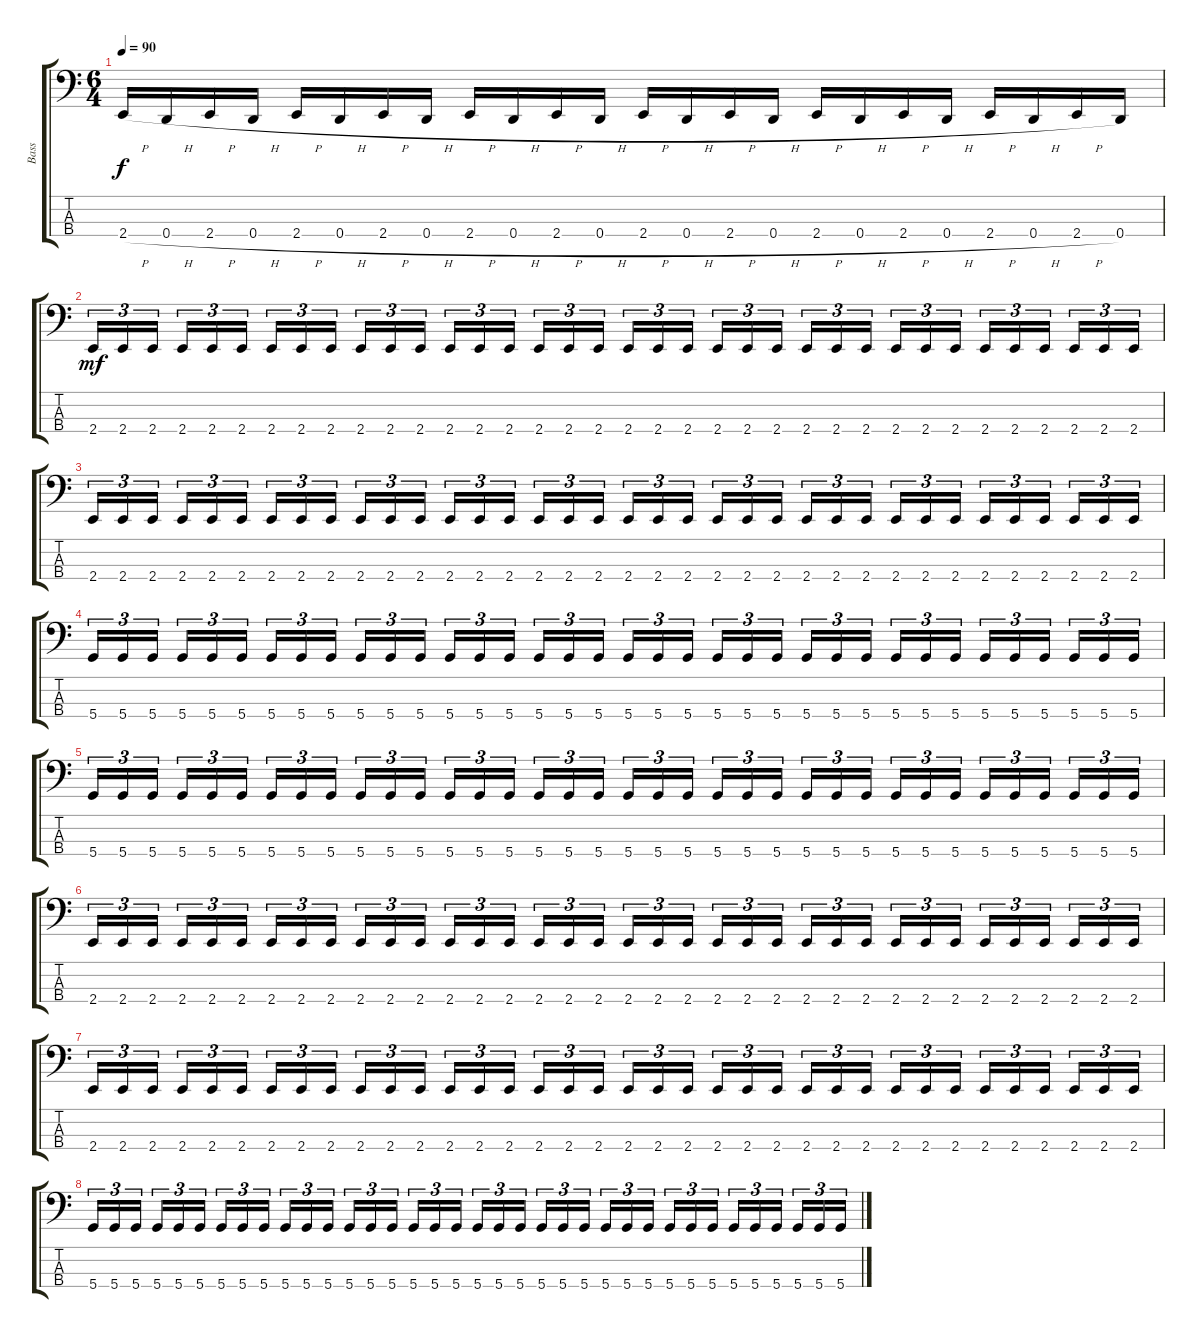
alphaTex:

\track ("Bass" "Bass") {instrument electricbasspick}
\staff {score tabs}
\tuning (G2 D2 A1 D1) {hide}
\ts (6 4)
\tempo 90
\clef f4
\ks c
2.4{h}.16{dy f} 0.4{h}.16 2.4{h}.16 0.4{h}.16 2.4{h}.16 0.4{h}.16 2.4{h}.16 0.4{h}.16 2.4{h}.16 0.4{h}.16 2.4{h}.16 0.4{h}.16 2.4{h}.16 0.4{h}.16 2.4{h}.16 0.4{h}.16 2.4{h}.16 0.4{h}.16 2.4{h}.16 0.4{h}.16 2.4{h}.16 0.4{h}.16 2.4{h}.16 0.4.16 |
2.4.16{tu (3 2) dy mf} 2.4.16{tu (3 2)} 2.4.16{tu (3 2) beam splitsecondary} 2.4.16{tu (3 2)} 2.4.16{tu (3 2)} 2.4.16{tu (3 2) beam splitsecondary} 2.4.16{tu (3 2)} 2.4.16{tu (3 2)} 2.4.16{tu (3 2) beam splitsecondary} 2.4.16{tu (3 2)} 2.4.16{tu (3 2)} 2.4.16{tu (3 2) beam splitsecondary} 2.4.16{tu (3 2)} 2.4.16{tu (3 2)} 2.4.16{tu (3 2) beam splitsecondary} 2.4.16{tu (3 2)} 2.4.16{tu (3 2)} 2.4.16{tu (3 2)} 2.4.16{tu (3 2)} 2.4.16{tu (3 2)} 2.4.16{tu (3 2) beam splitsecondary} 2.4.16{tu (3 2)} 2.4.16{tu (3 2)} 2.4.16{tu (3 2) beam splitsecondary} 2.4.16{tu (3 2)} 2.4.16{tu (3 2)} 2.4.16{tu (3 2) beam splitsecondary} 2.4.16{tu (3 2)} 2.4.16{tu (3 2)} 2.4.16{tu (3 2) beam splitsecondary} 2.4.16{tu (3 2)} 2.4.16{tu (3 2)} 2.4.16{tu (3 2) beam splitsecondary} 2.4.16{tu (3 2)} 2.4.16{tu (3 2)} 2.4.16{tu (3 2)} |
2.4.16{tu (3 2)} 2.4.16{tu (3 2)} 2.4.16{tu (3 2) beam splitsecondary} 2.4.16{tu (3 2)} 2.4.16{tu (3 2)} 2.4.16{tu (3 2) beam splitsecondary} 2.4.16{tu (3 2)} 2.4.16{tu (3 2)} 2.4.16{tu (3 2) beam splitsecondary} 2.4.16{tu (3 2)} 2.4.16{tu (3 2)} 2.4.16{tu (3 2) beam splitsecondary} 2.4.16{tu (3 2)} 2.4.16{tu (3 2)} 2.4.16{tu (3 2) beam splitsecondary} 2.4.16{tu (3 2)} 2.4.16{tu (3 2)} 2.4.16{tu (3 2)} 2.4.16{tu (3 2)} 2.4.16{tu (3 2)} 2.4.16{tu (3 2) beam splitsecondary} 2.4.16{tu (3 2)} 2.4.16{tu (3 2)} 2.4.16{tu (3 2) beam splitsecondary} 2.4.16{tu (3 2)} 2.4.16{tu (3 2)} 2.4.16{tu (3 2) beam splitsecondary} 2.4.16{tu (3 2)} 2.4.16{tu (3 2)} 2.4.16{tu (3 2) beam splitsecondary} 2.4.16{tu (3 2)} 2.4.16{tu (3 2)} 2.4.16{tu (3 2) beam splitsecondary} 2.4.16{tu (3 2)} 2.4.16{tu (3 2)} 2.4.16{tu (3 2)} |
5.4.16{tu (3 2)} 5.4.16{tu (3 2)} 5.4.16{tu (3 2) beam splitsecondary} 5.4.16{tu (3 2)} 5.4.16{tu (3 2)} 5.4.16{tu (3 2) beam splitsecondary} 5.4.16{tu (3 2)} 5.4.16{tu (3 2)} 5.4.16{tu (3 2) beam splitsecondary} 5.4.16{tu (3 2)} 5.4.16{tu (3 2)} 5.4.16{tu (3 2) beam splitsecondary} 5.4.16{tu (3 2)} 5.4.16{tu (3 2)} 5.4.16{tu (3 2) beam splitsecondary} 5.4.16{tu (3 2)} 5.4.16{tu (3 2)} 5.4.16{tu (3 2)} 5.4.16{tu (3 2)} 5.4.16{tu (3 2)} 5.4.16{tu (3 2) beam splitsecondary} 5.4.16{tu (3 2)} 5.4.16{tu (3 2)} 5.4.16{tu (3 2) beam splitsecondary} 5.4.16{tu (3 2)} 5.4.16{tu (3 2)} 5.4.16{tu (3 2) beam splitsecondary} 5.4.16{tu (3 2)} 5.4.16{tu (3 2)} 5.4.16{tu (3 2) beam splitsecondary} 5.4.16{tu (3 2)} 5.4.16{tu (3 2)} 5.4.16{tu (3 2) beam splitsecondary} 5.4.16{tu (3 2)} 5.4.16{tu (3 2)} 5.4.16{tu (3 2)} |
5.4.16{tu (3 2)} 5.4.16{tu (3 2)} 5.4.16{tu (3 2) beam splitsecondary} 5.4.16{tu (3 2)} 5.4.16{tu (3 2)} 5.4.16{tu (3 2) beam splitsecondary} 5.4.16{tu (3 2)} 5.4.16{tu (3 2)} 5.4.16{tu (3 2) beam splitsecondary} 5.4.16{tu (3 2)} 5.4.16{tu (3 2)} 5.4.16{tu (3 2) beam splitsecondary} 5.4.16{tu (3 2)} 5.4.16{tu (3 2)} 5.4.16{tu (3 2) beam splitsecondary} 5.4.16{tu (3 2)} 5.4.16{tu (3 2)} 5.4.16{tu (3 2)} 5.4.16{tu (3 2)} 5.4.16{tu (3 2)} 5.4.16{tu (3 2) beam splitsecondary} 5.4.16{tu (3 2)} 5.4.16{tu (3 2)} 5.4.16{tu (3 2) beam splitsecondary} 5.4.16{tu (3 2)} 5.4.16{tu (3 2)} 5.4.16{tu (3 2) beam splitsecondary} 5.4.16{tu (3 2)} 5.4.16{tu (3 2)} 5.4.16{tu (3 2) beam splitsecondary} 5.4.16{tu (3 2)} 5.4.16{tu (3 2)} 5.4.16{tu (3 2) beam splitsecondary} 5.4.16{tu (3 2)} 5.4.16{tu (3 2)} 5.4.16{tu (3 2)} |
2.4.16{tu (3 2)} 2.4.16{tu (3 2)} 2.4.16{tu (3 2) beam splitsecondary} 2.4.16{tu (3 2)} 2.4.16{tu (3 2)} 2.4.16{tu (3 2) beam splitsecondary} 2.4.16{tu (3 2)} 2.4.16{tu (3 2)} 2.4.16{tu (3 2) beam splitsecondary} 2.4.16{tu (3 2)} 2.4.16{tu (3 2)} 2.4.16{tu (3 2) beam splitsecondary} 2.4.16{tu (3 2)} 2.4.16{tu (3 2)} 2.4.16{tu (3 2) beam splitsecondary} 2.4.16{tu (3 2)} 2.4.16{tu (3 2)} 2.4.16{tu (3 2)} 2.4.16{tu (3 2)} 2.4.16{tu (3 2)} 2.4.16{tu (3 2) beam splitsecondary} 2.4.16{tu (3 2)} 2.4.16{tu (3 2)} 2.4.16{tu (3 2) beam splitsecondary} 2.4.16{tu (3 2)} 2.4.16{tu (3 2)} 2.4.16{tu (3 2) beam splitsecondary} 2.4.16{tu (3 2)} 2.4.16{tu (3 2)} 2.4.16{tu (3 2) beam splitsecondary} 2.4.16{tu (3 2)} 2.4.16{tu (3 2)} 2.4.16{tu (3 2) beam splitsecondary} 2.4.16{tu (3 2)} 2.4.16{tu (3 2)} 2.4.16{tu (3 2)} |
2.4.16{tu (3 2)} 2.4.16{tu (3 2)} 2.4.16{tu (3 2) beam splitsecondary} 2.4.16{tu (3 2)} 2.4.16{tu (3 2)} 2.4.16{tu (3 2) beam splitsecondary} 2.4.16{tu (3 2)} 2.4.16{tu (3 2)} 2.4.16{tu (3 2) beam splitsecondary} 2.4.16{tu (3 2)} 2.4.16{tu (3 2)} 2.4.16{tu (3 2) beam splitsecondary} 2.4.16{tu (3 2)} 2.4.16{tu (3 2)} 2.4.16{tu (3 2) beam splitsecondary} 2.4.16{tu (3 2)} 2.4.16{tu (3 2)} 2.4.16{tu (3 2)} 2.4.16{tu (3 2)} 2.4.16{tu (3 2)} 2.4.16{tu (3 2) beam splitsecondary} 2.4.16{tu (3 2)} 2.4.16{tu (3 2)} 2.4.16{tu (3 2) beam splitsecondary} 2.4.16{tu (3 2)} 2.4.16{tu (3 2)} 2.4.16{tu (3 2) beam splitsecondary} 2.4.16{tu (3 2)} 2.4.16{tu (3 2)} 2.4.16{tu (3 2) beam splitsecondary} 2.4.16{tu (3 2)} 2.4.16{tu (3 2)} 2.4.16{tu (3 2) beam splitsecondary} 2.4.16{tu (3 2)} 2.4.16{tu (3 2)} 2.4.16{tu (3 2)} |
5.4.16{tu (3 2)} 5.4.16{tu (3 2)} 5.4.16{tu (3 2) beam splitsecondary} 5.4.16{tu (3 2)} 5.4.16{tu (3 2)} 5.4.16{tu (3 2) beam splitsecondary} 5.4.16{tu (3 2)} 5.4.16{tu (3 2)} 5.4.16{tu (3 2) beam splitsecondary} 5.4.16{tu (3 2)} 5.4.16{tu (3 2)} 5.4.16{tu (3 2) beam splitsecondary} 5.4.16{tu (3 2)} 5.4.16{tu (3 2)} 5.4.16{tu (3 2) beam splitsecondary} 5.4.16{tu (3 2)} 5.4.16{tu (3 2)} 5.4.16{tu (3 2)} 5.4.16{tu (3 2)} 5.4.16{tu (3 2)} 5.4.16{tu (3 2) beam splitsecondary} 5.4.16{tu (3 2)} 5.4.16{tu (3 2)} 5.4.16{tu (3 2) beam splitsecondary} 5.4.16{tu (3 2)} 5.4.16{tu (3 2)} 5.4.16{tu (3 2) beam splitsecondary} 5.4.16{tu (3 2)} 5.4.16{tu (3 2)} 5.4.16{tu (3 2) beam splitsecondary} 5.4.16{tu (3 2)} 5.4.16{tu (3 2)} 5.4.16{tu (3 2) beam splitsecondary} 5.4.16{tu (3 2)} 5.4.16{tu (3 2)} 5.4.16{tu (3 2)}
